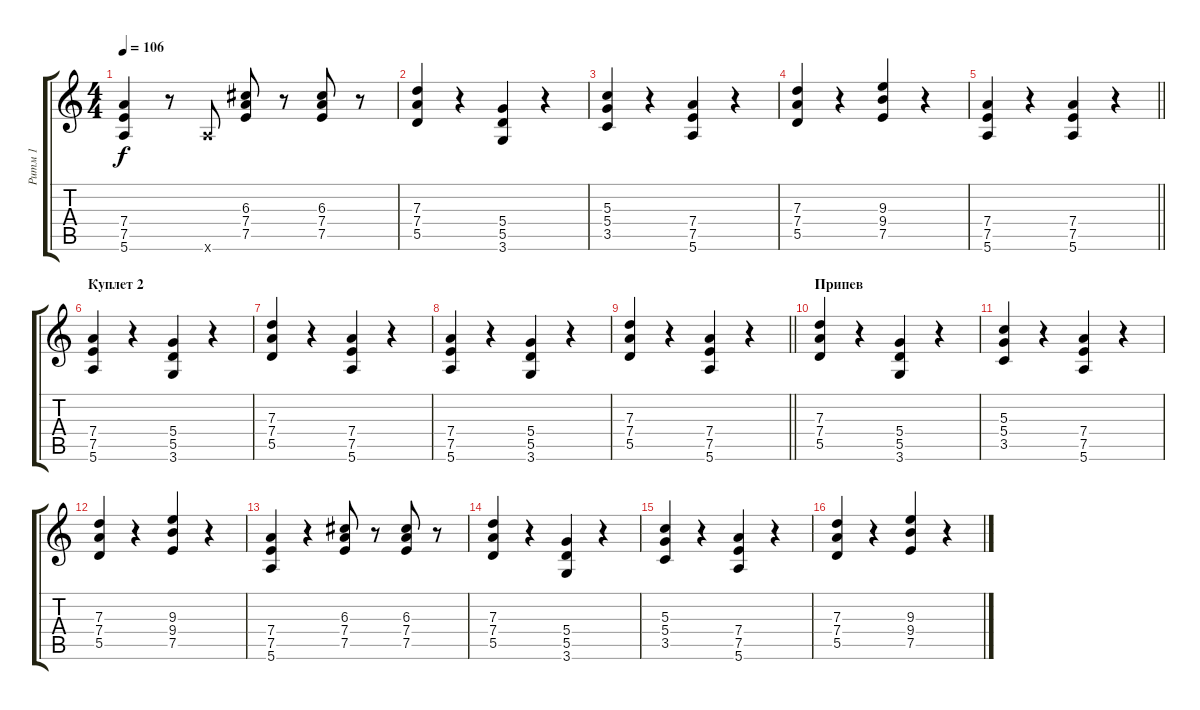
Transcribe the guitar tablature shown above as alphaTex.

\track ("Ритм 1" "Ритм 1") {instrument distortionguitar}
\staff {score tabs}
\tuning (E4 B3 G3 D3 A2 E2) {hide}
\ts (4 4)
\tempo 106
\clef g2
\ks c
(7.4 7.5 5.6).4{dy f} r.8 5.6{x}.8 (6.3 7.4 7.5).8 r.8 (6.3 7.4 7.5).8 r.8 |
(7.3 7.4 5.5).4 r.4 (5.4 5.5 3.6).4 r.4 |
(5.3 5.4 3.5).4 r.4 (7.4 7.5 5.6).4 r.4 |
(7.3 7.4 5.5).4 r.4 (9.3 9.4 7.5).4 r.4 |
\barLineRight lightlight
(7.4 7.5 5.6).4 r.4 (7.4 7.5 5.6).4 r.4 |
\section ("" "Куплет 2")
(7.4 7.5 5.6).4 r.4 (5.4 5.5 3.6).4 r.4 |
(7.3 7.4 5.5).4 r.4 (7.4 7.5 5.6).4 r.4 |
(7.4 7.5 5.6).4 r.4 (5.4 5.5 3.6).4 r.4 |
\barLineRight lightlight
(7.3 7.4 5.5).4 r.4 (7.4 7.5 5.6).4 r.4 |
\section ("" "Припев")
(7.3 7.4 5.5).4 r.4 (5.4 5.5 3.6).4 r.4 |
(5.3 5.4 3.5).4 r.4 (7.4 7.5 5.6).4 r.4 |
(7.3 7.4 5.5).4 r.4 (9.3 9.4 7.5).4 r.4 |
(7.4 7.5 5.6).4 r.4 (6.3 7.4 7.5).8 r.8 (6.3 7.4 7.5).8 r.8 |
(7.3 7.4 5.5).4 r.4 (5.4 5.5 3.6).4 r.4 |
(5.3 5.4 3.5).4 r.4 (7.4 7.5 5.6).4 r.4 |
(7.3 7.4 5.5).4 r.4 (9.3 9.4 7.5).4 r.4
